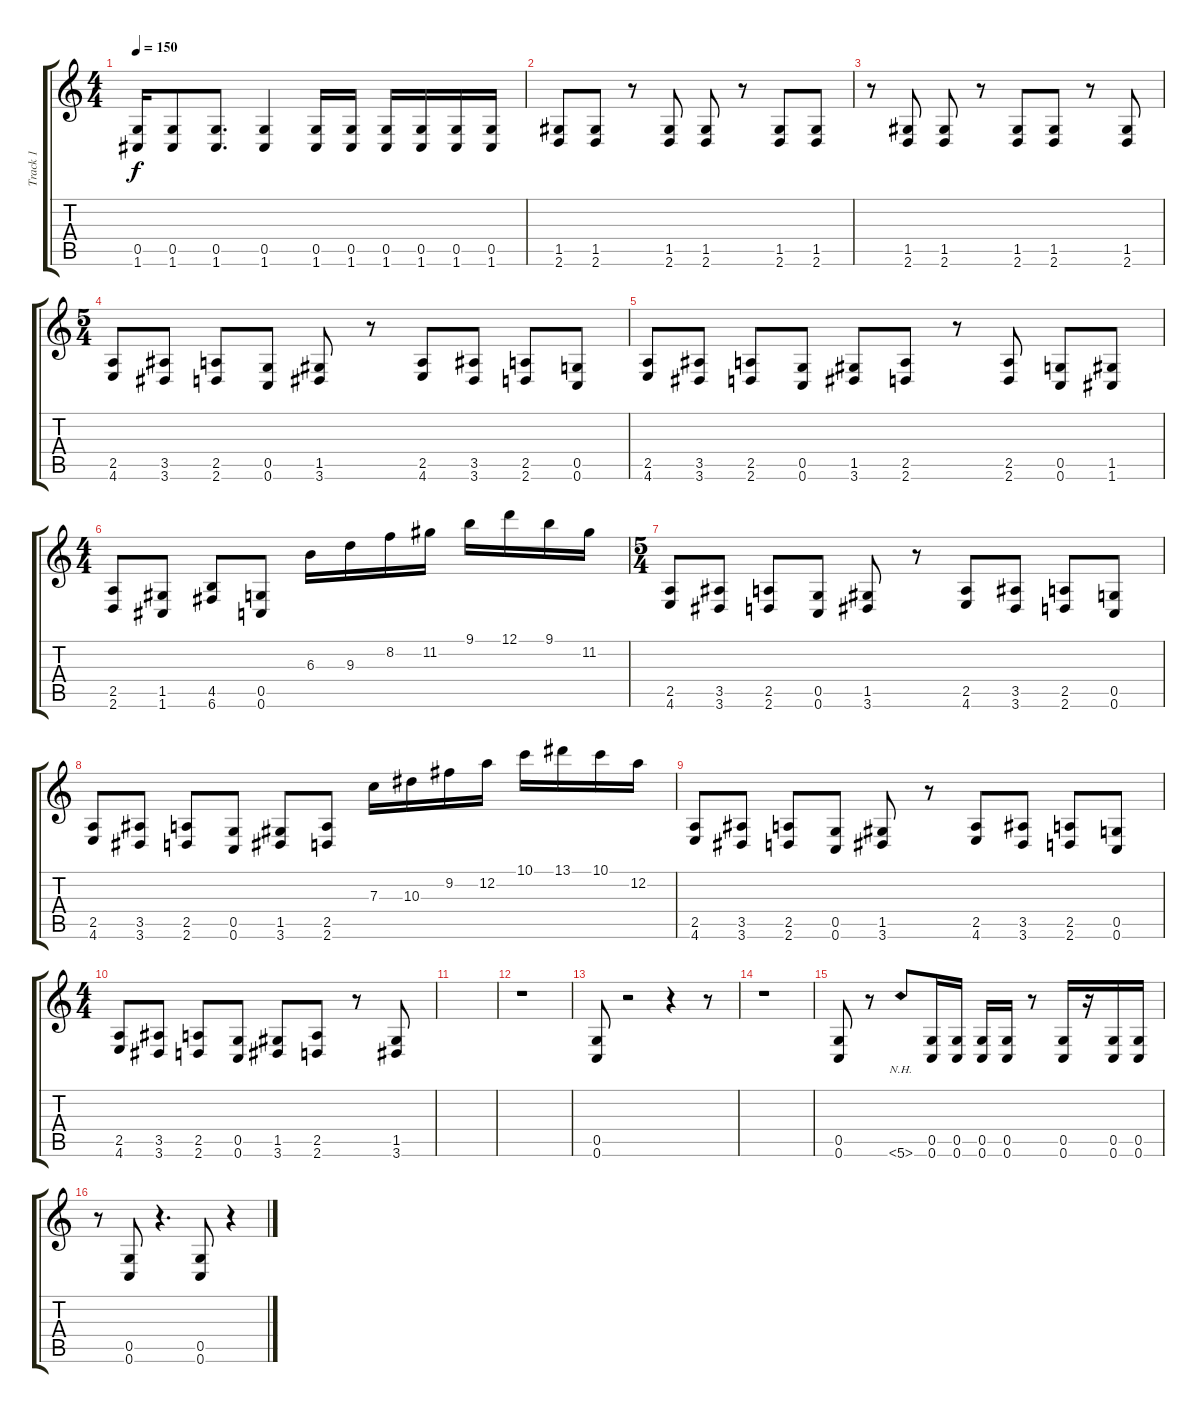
\track ("Track 1" "Track 1") {instrument distortionguitar}
\staff {score tabs}
\tuning (D4 A3 F3 C3 G2 C2) {hide}
\ts (4 4)
\tempo 150
\clef g2
\ks c
(0.5 1.6).16{dy f} (0.5 1.6).8 (0.5 1.6).8{d} (0.5 1.6).4 (0.5 1.6).16 (0.5 1.6).16 (0.5 1.6).16 (0.5 1.6).16 (0.5 1.6).16 (0.5 1.6).16 |
(1.5 2.6).8 (1.5 2.6).8 r.8 (1.5 2.6).8 (1.5 2.6).8 r.8 (1.5 2.6).8 (1.5 2.6).8 |
r.8 (1.5 2.6).8 (1.5 2.6).8 r.8 (1.5 2.6).8 (1.5 2.6).8 r.8 (1.5 2.6).8 |
\ts (5 4)
(2.5 4.6).8 (3.5 3.6).8 (2.5 2.6).8 (0.5 0.6).8 (1.5 3.6).8 r.8 (2.5 4.6).8 (3.5 3.6).8 (2.5 2.6).8 (0.5 0.6).8 |
(2.5 4.6).8 (3.5 3.6).8 (2.5 2.6).8 (0.5 0.6).8 (1.5 3.6).8 (2.5 2.6).8 r.8 (2.5 2.6).8 (0.5 0.6).8 (1.5 1.6).8 |
\ts (4 4)
(2.5 2.6).8 (1.5 1.6).8 (4.5 6.6).8 (0.5 0.6).8 6.3.16 9.3.16 8.2.16 11.2.16 9.1.16 12.1.16 9.1.16 11.2.16 |
\ts (5 4)
(2.5 4.6).8 (3.5 3.6).8 (2.5 2.6).8 (0.5 0.6).8 (1.5 3.6).8 r.8 (2.5 4.6).8 (3.5 3.6).8 (2.5 2.6).8 (0.5 0.6).8 |
(2.5 4.6).8 (3.5 3.6).8 (2.5 2.6).8 (0.5 0.6).8 (1.5 3.6).8 (2.5 2.6).8 7.3.16 10.3.16 9.2.16 12.2.16 10.1.16 13.1.16 10.1.16 12.2.16 |
(2.5 4.6).8 (3.5 3.6).8 (2.5 2.6).8 (0.5 0.6).8 (1.5 3.6).8 r.8 (2.5 4.6).8 (3.5 3.6).8 (2.5 2.6).8 (0.5 0.6).8 |
\ts (4 4)
(2.5 4.6).8 (3.5 3.6).8 (2.5 2.6).8 (0.5 0.6).8 (1.5 3.6).8 (2.5 2.6).8 r.8 (1.5 3.6).8 |
|
r.1 |
(0.5 0.6).8 r.2 r.4 r.8 |
r.1 |
(0.5 0.6).8 r.8 5.6{nh}.8 (0.5 0.6).16 (0.5 0.6).16 (0.5 0.6).16 (0.5 0.6).16 r.8 (0.5 0.6).16 r.16 (0.5 0.6).16 (0.5 0.6).16 |
r.8 (0.5 0.6).8 r.4{d} (0.5 0.6).8 r.4
